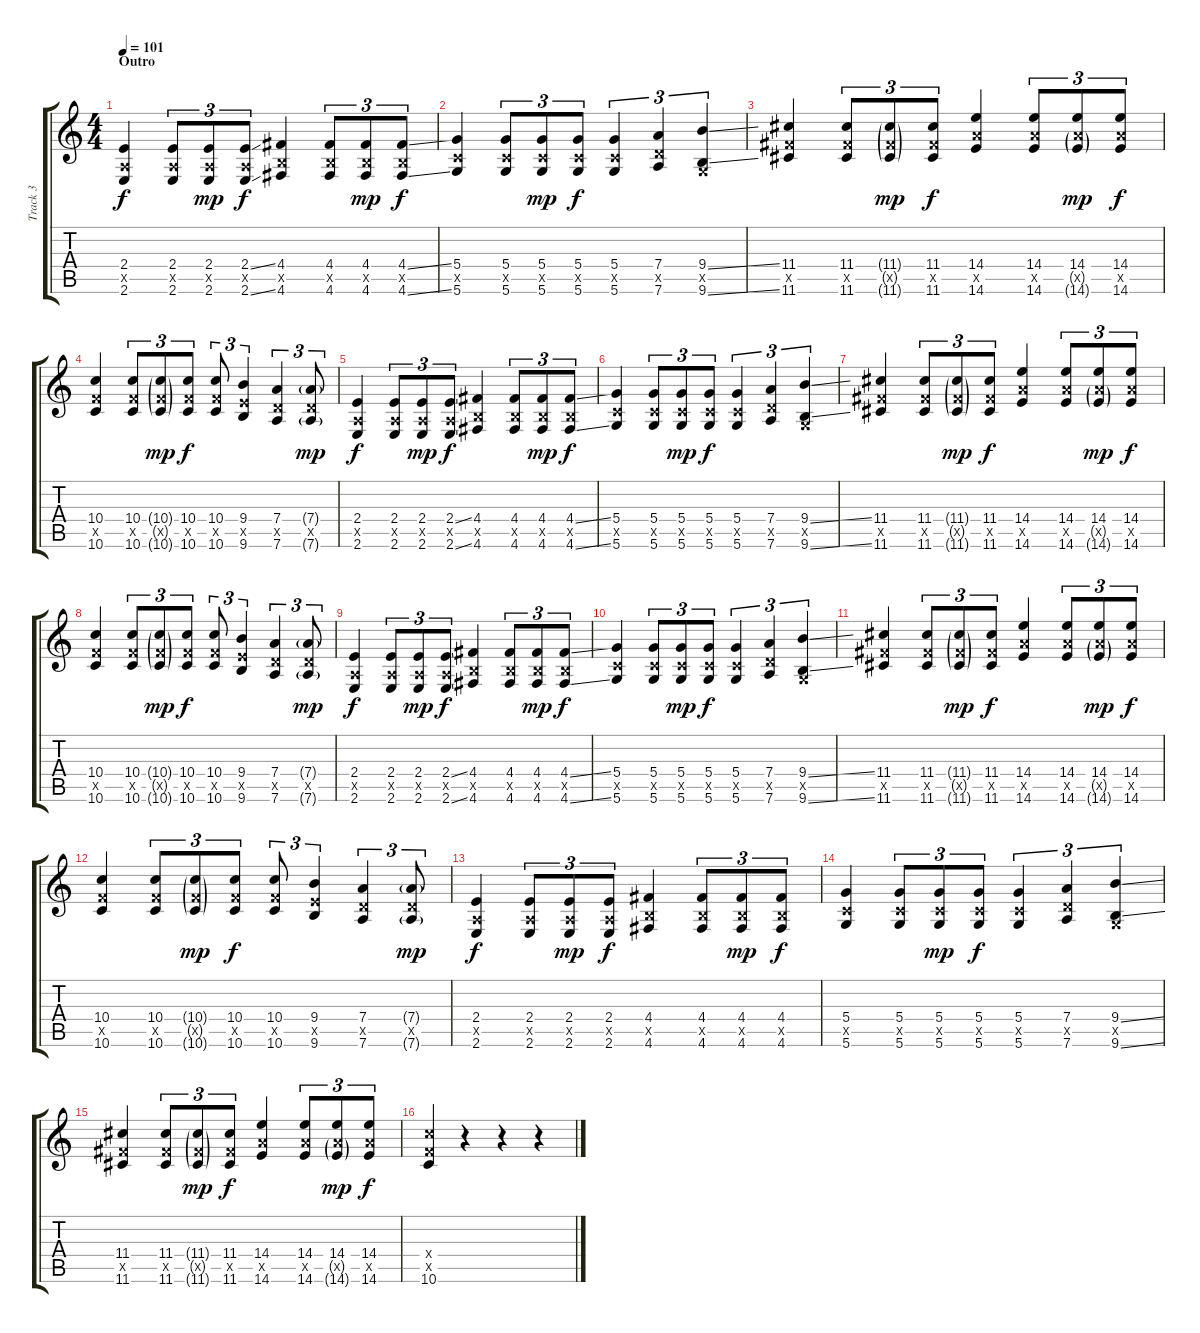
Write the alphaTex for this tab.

\track ("Track 3" "Track 3") {instrument distortionguitar}
\staff {score tabs}
\tuning (D4 B3 G3 D3 G2 D2) {hide}
\ts (4 4)
\section ("" "Outro")
\tempo 101
\clef g2
\ks c
(2.4 2.5{x} 2.6).4{dy f} (2.4 2.5{x} 2.6).8{tu (3 2)} (2.4 2.5{x} 2.6).8{tu (3 2) dy mp} (2.4{ss} 2.5{x} 2.6{ss}).8{tu (3 2) dy f} (4.4 4.5{x} 4.6).4 (4.4 4.5{x} 4.6).8{tu (3 2)} (4.4 4.5{x} 4.6).8{tu (3 2) dy mp} (4.4{ss} 4.5{x} 4.6{ss}).8{tu (3 2) dy f} |
(5.4 5.5{x} 5.6).4 (5.4 5.5{x} 5.6).8{tu (3 2)} (5.4 5.5{x} 5.6).8{tu (3 2) dy mp} (5.4 5.5{x} 5.6).8{tu (3 2) dy f} (5.4 5.5{x} 5.6).4{tu (3 2)} (7.4 7.5{x} 7.6).4{tu (3 2)} (9.4{ss} 0.5{x} 9.6{ss}).4{tu (3 2)} |
(11.4 11.5{x} 11.6).4 (11.4 11.5{x} 11.6).8{tu (3 2)} (11.4{g} 11.5{g x} 11.6{g}).8{tu (3 2) dy mp} (11.4 11.5{x} 11.6).8{tu (3 2) dy f} (14.4 14.5{x} 14.6).4 (14.4 14.5{x} 14.6).8{tu (3 2)} (14.4 14.5{g x} 14.6{g}).8{tu (3 2) dy mp} (14.4 14.5{x} 14.6).8{tu (3 2) dy f} |
(10.4 10.5{x} 10.6).4 (10.4 10.5{x} 10.6).8{tu (3 2)} (10.4{g} 10.5{g x} 10.6{g}).8{tu (3 2) dy mp} (10.4 10.5{x} 10.6).8{tu (3 2) dy f} (10.4 10.5{x} 10.6).8{tu (3 2)} (9.4 9.5{x} 9.6).4{tu (3 2)} (7.4 7.5{x} 7.6).4{tu (3 2)} (7.4{g} 7.5{x} 7.6{g}).8{tu (3 2) dy mp} |
(2.4 2.5{x} 2.6).4{dy f} (2.4 2.5{x} 2.6).8{tu (3 2)} (2.4 2.5{x} 2.6).8{tu (3 2) dy mp} (2.4{ss} 2.5{x} 2.6{ss}).8{tu (3 2) dy f} (4.4 4.5{x} 4.6).4 (4.4 4.5{x} 4.6).8{tu (3 2)} (4.4 4.5{x} 4.6).8{tu (3 2) dy mp} (4.4{ss} 4.5{x} 4.6{ss}).8{tu (3 2) dy f} |
(5.4 5.5{x} 5.6).4 (5.4 5.5{x} 5.6).8{tu (3 2)} (5.4 5.5{x} 5.6).8{tu (3 2) dy mp} (5.4 5.5{x} 5.6).8{tu (3 2) dy f} (5.4 5.5{x} 5.6).4{tu (3 2)} (7.4 7.5{x} 7.6).4{tu (3 2)} (9.4{ss} 0.5{x} 9.6{ss}).4{tu (3 2)} |
(11.4 11.5{x} 11.6).4 (11.4 11.5{x} 11.6).8{tu (3 2)} (11.4{g} 11.5{g x} 11.6{g}).8{tu (3 2) dy mp} (11.4 11.5{x} 11.6).8{tu (3 2) dy f} (14.4 14.5{x} 14.6).4 (14.4 14.5{x} 14.6).8{tu (3 2)} (14.4 14.5{g x} 14.6{g}).8{tu (3 2) dy mp} (14.4 14.5{x} 14.6).8{tu (3 2) dy f} |
(10.4 10.5{x} 10.6).4 (10.4 10.5{x} 10.6).8{tu (3 2)} (10.4{g} 10.5{g x} 10.6{g}).8{tu (3 2) dy mp} (10.4 10.5{x} 10.6).8{tu (3 2) dy f} (10.4 10.5{x} 10.6).8{tu (3 2)} (9.4 9.5{x} 9.6).4{tu (3 2)} (7.4 7.5{x} 7.6).4{tu (3 2)} (7.4{g} 7.5{x} 7.6{g}).8{tu (3 2) dy mp} |
(2.4 2.5{x} 2.6).4{dy f} (2.4 2.5{x} 2.6).8{tu (3 2)} (2.4 2.5{x} 2.6).8{tu (3 2) dy mp} (2.4{ss} 2.5{x} 2.6{ss}).8{tu (3 2) dy f} (4.4 4.5{x} 4.6).4 (4.4 4.5{x} 4.6).8{tu (3 2)} (4.4 4.5{x} 4.6).8{tu (3 2) dy mp} (4.4{ss} 4.5{x} 4.6{ss}).8{tu (3 2) dy f} |
(5.4 5.5{x} 5.6).4 (5.4 5.5{x} 5.6).8{tu (3 2)} (5.4 5.5{x} 5.6).8{tu (3 2) dy mp} (5.4 5.5{x} 5.6).8{tu (3 2) dy f} (5.4 5.5{x} 5.6).4{tu (3 2)} (7.4 7.5{x} 7.6).4{tu (3 2)} (9.4{ss} 0.5{x} 9.6{ss}).4{tu (3 2)} |
(11.4 11.5{x} 11.6).4 (11.4 11.5{x} 11.6).8{tu (3 2)} (11.4{g} 11.5{g x} 11.6{g}).8{tu (3 2) dy mp} (11.4 11.5{x} 11.6).8{tu (3 2) dy f} (14.4 14.5{x} 14.6).4 (14.4 14.5{x} 14.6).8{tu (3 2)} (14.4 14.5{g x} 14.6{g}).8{tu (3 2) dy mp} (14.4 14.5{x} 14.6).8{tu (3 2) dy f} |
(10.4 10.5{x} 10.6).4 (10.4 10.5{x} 10.6).8{tu (3 2)} (10.4{g} 10.5{g x} 10.6{g}).8{tu (3 2) dy mp} (10.4 10.5{x} 10.6).8{tu (3 2) dy f} (10.4 10.5{x} 10.6).8{tu (3 2)} (9.4 9.5{x} 9.6).4{tu (3 2)} (7.4 7.5{x} 7.6).4{tu (3 2)} (7.4{g} 7.5{x} 7.6{g}).8{tu (3 2) dy mp} |
(2.4 2.5{x} 2.6).4{dy f} (2.4 2.5{x} 2.6).8{tu (3 2)} (2.4 2.5{x} 2.6).8{tu (3 2) dy mp} (2.4 2.5{x} 2.6).8{tu (3 2) dy f} (4.4 4.5{x} 4.6).4 (4.4 4.5{x} 4.6).8{tu (3 2)} (4.4 4.5{x} 4.6).8{tu (3 2) dy mp} (4.4 4.5{x} 4.6).8{tu (3 2) dy f} |
(5.4 5.5{x} 5.6).4 (5.4 5.5{x} 5.6).8{tu (3 2)} (5.4 5.5{x} 5.6).8{tu (3 2) dy mp} (5.4 5.5{x} 5.6).8{tu (3 2) dy f} (5.4 5.5{x} 5.6).4{tu (3 2)} (7.4 7.5{x} 7.6).4{tu (3 2)} (9.4{ss} 0.5{x} 9.6{ss}).4{tu (3 2)} |
(11.4 11.5{x} 11.6).4 (11.4 11.5{x} 11.6).8{tu (3 2)} (11.4{g} 11.5{g x} 11.6{g}).8{tu (3 2) dy mp} (11.4 11.5{x} 11.6).8{tu (3 2) dy f} (14.4 14.5{x} 14.6).4 (14.4 14.5{x} 14.6).8{tu (3 2)} (14.4 14.5{g x} 14.6{g}).8{tu (3 2) dy mp} (14.4 14.5{x} 14.6).8{tu (3 2) dy f} |
(10.4{x} 10.5{x} 10.6).4 r.4 r.4 r.4
